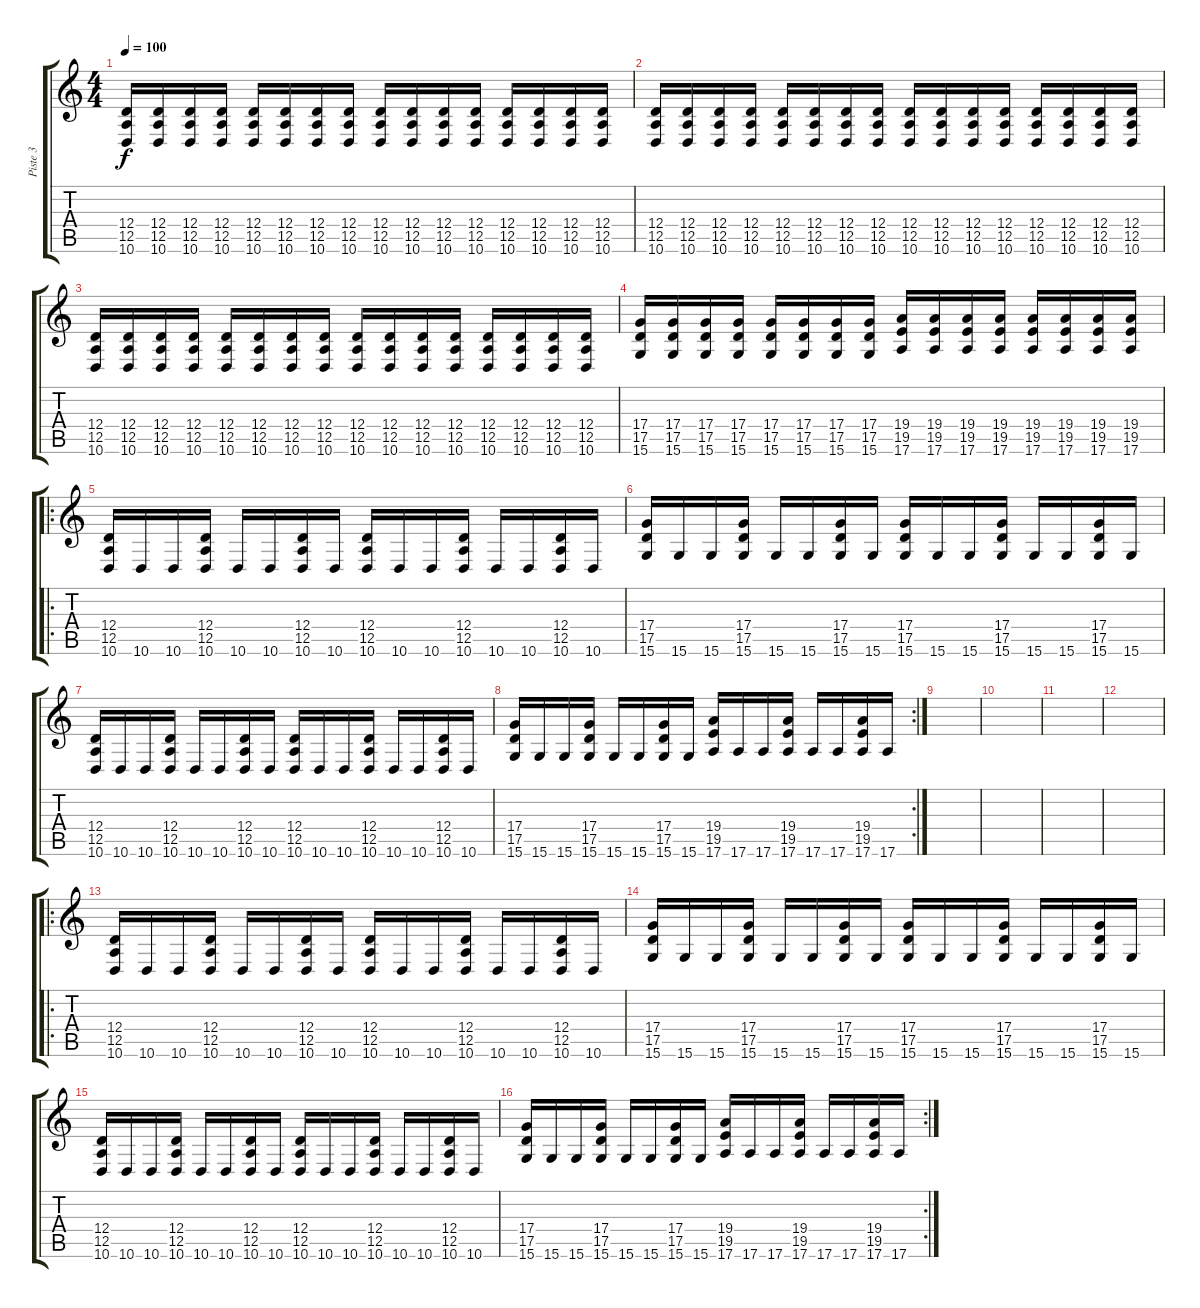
\track ("Piste 3" "Piste 3") {instrument acousticgrandpiano}
\staff {score tabs}
\tuning (E4 B3 G3 D3 A2 E2) {hide}
\ts (4 4)
\tempo 100
\clef g2
\ks c
(12.4 12.5 10.6).16{dy f instrument acousticgrandpiano} (12.4 12.5 10.6).16 (12.4 12.5 10.6).16 (12.4 12.5 10.6).16 (12.4 12.5 10.6).16 (12.4 12.5 10.6).16 (12.4 12.5 10.6).16 (12.4 12.5 10.6).16 (12.4 12.5 10.6).16 (12.4 12.5 10.6).16 (12.4 12.5 10.6).16 (12.4 12.5 10.6).16 (12.4 12.5 10.6).16 (12.4 12.5 10.6).16 (12.4 12.5 10.6).16 (12.4 12.5 10.6).16 |
(12.4 12.5 10.6).16 (12.4 12.5 10.6).16 (12.4 12.5 10.6).16 (12.4 12.5 10.6).16 (12.4 12.5 10.6).16 (12.4 12.5 10.6).16 (12.4 12.5 10.6).16 (12.4 12.5 10.6).16 (12.4 12.5 10.6).16 (12.4 12.5 10.6).16 (12.4 12.5 10.6).16 (12.4 12.5 10.6).16 (12.4 12.5 10.6).16 (12.4 12.5 10.6).16 (12.4 12.5 10.6).16 (12.4 12.5 10.6).16 |
(12.4 12.5 10.6).16 (12.4 12.5 10.6).16 (12.4 12.5 10.6).16 (12.4 12.5 10.6).16 (12.4 12.5 10.6).16 (12.4 12.5 10.6).16 (12.4 12.5 10.6).16 (12.4 12.5 10.6).16 (12.4 12.5 10.6).16 (12.4 12.5 10.6).16 (12.4 12.5 10.6).16 (12.4 12.5 10.6).16 (12.4 12.5 10.6).16 (12.4 12.5 10.6).16 (12.4 12.5 10.6).16 (12.4 12.5 10.6).16 |
(17.4 17.5 15.6).16 (17.4 17.5 15.6).16 (17.4 17.5 15.6).16 (17.4 17.5 15.6).16 (17.4 17.5 15.6).16 (17.4 17.5 15.6).16 (17.4 17.5 15.6).16 (17.4 17.5 15.6).16 (19.4 19.5 17.6).16 (19.4 19.5 17.6).16 (19.4 19.5 17.6).16 (19.4 19.5 17.6).16 (19.4 19.5 17.6).16 (19.4 19.5 17.6).16 (19.4 19.5 17.6).16 (19.4 19.5 17.6).16 |
\ro
(12.4 12.5 10.6).16 10.6.16 10.6.16 (12.4 12.5 10.6).16 10.6.16 10.6.16 (12.4 12.5 10.6).16 10.6.16 (12.4 12.5 10.6).16 10.6.16 10.6.16 (12.4 12.5 10.6).16 10.6.16 10.6.16 (12.4 12.5 10.6).16 10.6.16 |
(17.4 17.5 15.6).16 15.6.16 15.6.16 (17.4 17.5 15.6).16 15.6.16 15.6.16 (17.4 17.5 15.6).16 15.6.16 (17.4 17.5 15.6).16 15.6.16 15.6.16 (17.4 17.5 15.6).16 15.6.16 15.6.16 (17.4 17.5 15.6).16 15.6.16 |
(12.4 12.5 10.6).16 10.6.16 10.6.16 (12.4 12.5 10.6).16 10.6.16 10.6.16 (12.4 12.5 10.6).16 10.6.16 (12.4 12.5 10.6).16 10.6.16 10.6.16 (12.4 12.5 10.6).16 10.6.16 10.6.16 (12.4 12.5 10.6).16 10.6.16 |
\rc 2
(17.4 17.5 15.6).16 15.6.16 15.6.16 (17.4 17.5 15.6).16 15.6.16 15.6.16 (17.4 17.5 15.6).16 15.6.16 (19.4 19.5 17.6).16 17.6.16 17.6.16 (19.4 19.5 17.6).16 17.6.16 17.6.16 (19.4 19.5 17.6).16 17.6.16 |
|
|
|
|
\ro
(12.4 12.5 10.6).16 10.6.16 10.6.16 (12.4 12.5 10.6).16 10.6.16 10.6.16 (12.4 12.5 10.6).16 10.6.16 (12.4 12.5 10.6).16 10.6.16 10.6.16 (12.4 12.5 10.6).16 10.6.16 10.6.16 (12.4 12.5 10.6).16 10.6.16 |
(17.4 17.5 15.6).16 15.6.16 15.6.16 (17.4 17.5 15.6).16 15.6.16 15.6.16 (17.4 17.5 15.6).16 15.6.16 (17.4 17.5 15.6).16 15.6.16 15.6.16 (17.4 17.5 15.6).16 15.6.16 15.6.16 (17.4 17.5 15.6).16 15.6.16 |
(12.4 12.5 10.6).16 10.6.16 10.6.16 (12.4 12.5 10.6).16 10.6.16 10.6.16 (12.4 12.5 10.6).16 10.6.16 (12.4 12.5 10.6).16 10.6.16 10.6.16 (12.4 12.5 10.6).16 10.6.16 10.6.16 (12.4 12.5 10.6).16 10.6.16 |
\rc 2
(17.4 17.5 15.6).16 15.6.16 15.6.16 (17.4 17.5 15.6).16 15.6.16 15.6.16 (17.4 17.5 15.6).16 15.6.16 (19.4 19.5 17.6).16 17.6.16 17.6.16 (19.4 19.5 17.6).16 17.6.16 17.6.16 (19.4 19.5 17.6).16 17.6.16
